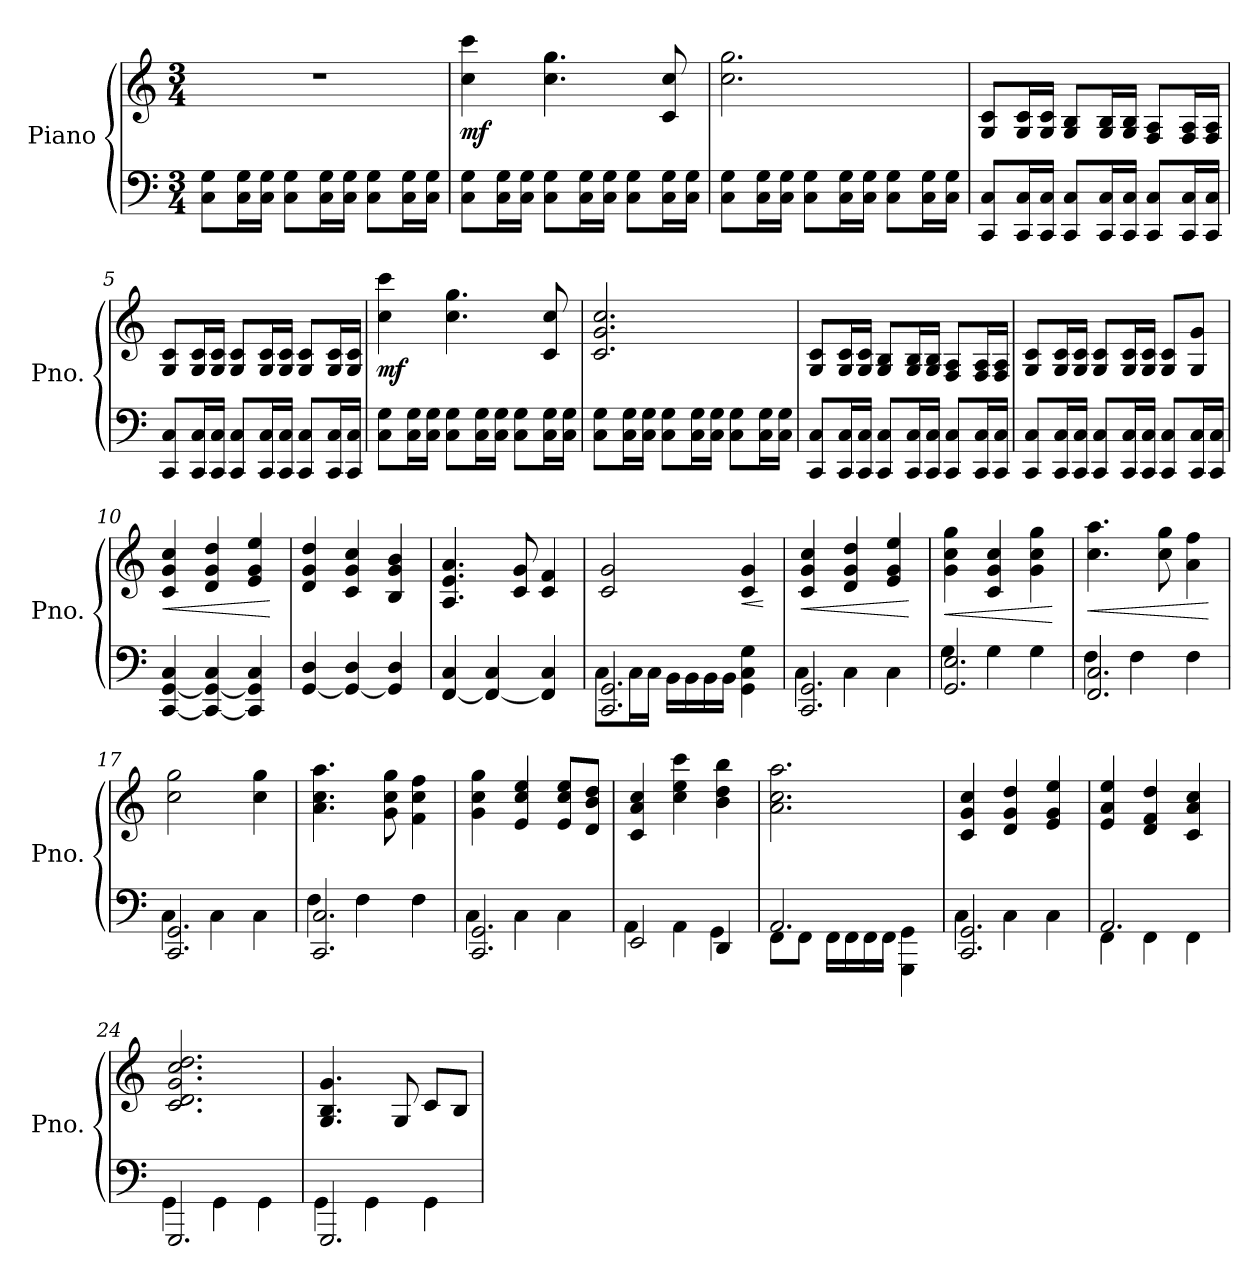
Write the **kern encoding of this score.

**kern	**kern	**dynam
*part1	*part1	*part1
*staff2	*staff1	*staff1/2
*I"Piano	*	*
*I'Pno.	*	*
*clefF4	*clefG2	*
*k[]	*k[]	*
*M3/4	*M3/4	*
*MM95	*MM95	*
=1	=1	=1
8C\ 8G\L	2.r	.
16C\ 16G\L	.	.
16C\ 16G\JJ	.	.
8C\ 8G\L	.	.
16C\ 16G\L	.	.
16C\ 16G\JJ	.	.
8C\ 8G\L	.	.
16C\ 16G\L	.	.
16C\ 16G\JJ	.	.
=2	=2	=2
!	!	!LO:DY:b
8C\ 8G\L	4cc\ 4ccc\	mf
16C\ 16G\L	.	.
16C\ 16G\JJ	.	.
8C\ 8G\L	4.cc\ 4.gg\	.
16C\ 16G\L	.	.
16C\ 16G\JJ	.	.
8C\ 8G\L	.	.
16C\ 16G\L	8c/ 8cc/	.
16C\ 16G\JJ	.	.
=3	=3	=3
8C\ 8G\L	2.cc\ 2.gg\	.
16C\ 16G\L	.	.
16C\ 16G\JJ	.	.
8C\ 8G\L	.	.
16C\ 16G\L	.	.
16C\ 16G\JJ	.	.
8C\ 8G\L	.	.
16C\ 16G\L	.	.
16C\ 16G\JJ	.	.
=4	=4	=4
8CC/ 8C/L	8G/ 8c/L	.
16CC/ 16C/L	16G/ 16c/L	.
16CC/ 16C/JJ	16G/ 16c/JJ	.
8CC/ 8C/L	8G/ 8B/L	.
16CC/ 16C/L	16G/ 16B/L	.
16CC/ 16C/JJ	16G/ 16B/JJ	.
8CC/ 8C/L	8F/ 8A/L	.
16CC/ 16C/L	16F/ 16A/L	.
16CC/ 16C/JJ	16F/ 16A/JJ	.
!!LO:LB:g=z
=5	=5	=5
8CC/ 8C/L	8G/ 8c/L	.
16CC/ 16C/L	16G/ 16c/L	.
16CC/ 16C/JJ	16G/ 16c/JJ	.
8CC/ 8C/L	8G/ 8c/L	.
16CC/ 16C/L	16G/ 16c/L	.
16CC/ 16C/JJ	16G/ 16c/JJ	.
8CC/ 8C/L	8G/ 8c/L	.
16CC/ 16C/L	16G/ 16c/L	.
16CC/ 16C/JJ	16G/ 16c/JJ	.
=6	=6	=6
!	!	!LO:DY:b
8C\ 8G\L	4cc\ 4ccc\	mf
16C\ 16G\L	.	.
16C\ 16G\JJ	.	.
8C\ 8G\L	4.cc\ 4.gg\	.
16C\ 16G\L	.	.
16C\ 16G\JJ	.	.
8C\ 8G\L	.	.
16C\ 16G\L	8c/ 8cc/	.
16C\ 16G\JJ	.	.
=7	=7	=7
8C\ 8G\L	2.c/ 2.g/ 2.cc/	.
16C\ 16G\L	.	.
16C\ 16G\JJ	.	.
8C\ 8G\L	.	.
16C\ 16G\L	.	.
16C\ 16G\JJ	.	.
8C\ 8G\L	.	.
16C\ 16G\L	.	.
16C\ 16G\JJ	.	.
=8	=8	=8
8CC/ 8C/L	8G/ 8c/L	.
16CC/ 16C/L	16G/ 16c/L	.
16CC/ 16C/JJ	16G/ 16c/JJ	.
8CC/ 8C/L	8G/ 8B/L	.
16CC/ 16C/L	16G/ 16B/L	.
16CC/ 16C/JJ	16G/ 16B/JJ	.
8CC/ 8C/L	8F/ 8A/L	.
16CC/ 16C/L	16F/ 16A/L	.
16CC/ 16C/JJ	16F/ 16A/JJ	.
!!LO:LB:g=z
=9	=9	=9
8CC/ 8C/L	8G/ 8c/L	.
16CC/ 16C/L	16G/ 16c/L	.
16CC/ 16C/JJ	16G/ 16c/JJ	.
8CC/ 8C/L	8G/ 8c/L	.
16CC/ 16C/L	16G/ 16c/L	.
16CC/ 16C/JJ	16G/ 16c/JJ	.
8CC/ 8C/L	8G/ 8c/L	.
16CC/ 16C/L	8G/ 8g/J	.
16CC/ 16C/JJ	.	.
=10	=10	=10
!	!	!LO:HP:b
[4CC/ [4GG/ 4C/	4c/ 4g/ 4cc/	<
4CC/_ 4GG/_ 4C/	4d/ 4g/ 4dd/	.
4CC/] 4GG/] 4C/	4e/ 4g/ 4ee/	.
.	.	[
=11	=11	=11
[4GG/ 4D/	4d/ 4g/ 4dd/	.
4GG/_ 4D/	4c/ 4g/ 4cc/	.
4GG/] 4D/	4B/ 4g/ 4b/	.
=12	=12	=12
[4FF/ 4C/	4.A/ 4.e/ 4.a/	.
4FF/_ 4C/	.	.
.	8c/ 8g/	.
4FF/] 4C/	4c/ 4f/	.
=13	=13	=13
*^	*	*
2.CC/ 2.GG/	8C\L	2c/ 2g/	.
.	16C\L	.	.
.	16C\JJ	.	.
.	16BB\LL	.	.
.	16BB\	.	.
.	16BB\	.	.
.	16BB\JJ	.	.
!	!	!	!LO:HP:b
.	4GG\ 4C\ 4G\	4c/ 4g/	<
*v	*v	*	*
.	.	[
=14	=14	=14
*^	*	*
!	!	!	!LO:HP:b
2.CC/ 2.GG/	4C\	4c/ 4g/ 4cc/	<
.	4C\	4d/ 4g/ 4dd/	.
.	4C\	4e/ 4g/ 4ee/	.
*v	*v	*	*
.	.	[
=15	=15	=15
*^	*	*
!	!	!	!LO:HP:b
2.GG/ 2.E/	4G\	4g\ 4cc\ 4gg\	<
.	4G\	4c/ 4g/ 4cc/	.
.	4G\	4g\ 4cc\ 4gg\	.
*v	*v	*	*
.	.	[
!!LO:LB:g=z
=16	=16	=16
*^	*	*
!	!	!	!LO:HP:b
2.FF/ 2.C/	4F\	4.cc\ 4.aa\	<
.	4F\	.	.
.	.	8cc\ 8gg\	.
.	4F\	4a\ 4ff\	.
*v	*v	*	*
.	.	[
=17	=17	=17
*^	*	*
2.CC/ 2.GG/	4C\	2cc\ 2gg\	.
.	4C\	.	.
.	4C\	4cc\ 4gg\	.
=18	=18	=18	=18
2.CC/ 2.C/	4F\	4.a\ 4.cc\ 4.aa\	.
.	4F\	.	.
.	.	8g\ 8cc\ 8gg\	.
.	4F\	4f\ 4cc\ 4ff\	.
=19	=19	=19	=19
2.CC/ 2.GG/	4C\	4g\ 4cc\ 4gg\	.
.	4C\	4e/ 4cc/ 4ee/	.
.	4C\	8e/ 8cc/ 8ee/L	.
.	.	8d/ 8b/ 8dd/J	.
=20	=20	=20	=20
2EE/	4AA\	4c/ 4a/ 4cc/	.
.	4AA\	4cc\ 4ee\ 4ccc\	.
4DD/	4GG\	4b\ 4dd\ 4bb\	.
=21	=21	=21	=21
2.AA/	8FF\L	2.a\ 2.cc\ 2.aa\	.
.	8FF\J	.	.
.	16FF\LL	.	.
.	16FF\	.	.
.	16FF\	.	.
.	16FF\JJ	.	.
.	4GGG\ 4GG\	.	.
=22	=22	=22	=22
2.CC/ 2.GG/	4C\	4c/ 4g/ 4cc/	.
.	4C\	4d/ 4g/ 4dd/	.
.	4C\	4e/ 4g/ 4ee/	.
=23	=23	=23	=23
2.AA/	4FF\	4e/ 4a/ 4ee/	.
.	4FF\	4d/ 4f/ 4dd/	.
.	4FF\	4c/ 4a/ 4cc/	.
=24	=24	=24	=24
2.GGG/	4GG\	2.c/ 2.d/ 2.g/ 2.cc/ 2.dd/	.
.	4GG\	.	.
.	4GG\	.	.
!!LO:LB:g=z
=25	=25	=25	=25
2.GGG/	4GG\	4.G/ 4.B/ 4.g/	.
.	4GG\	.	.
.	.	8G/	.
.	4GG\	8c/L	.
.	.	8B/J	.
*v	*v	*	*
=	=	=
*-	*-	*-
